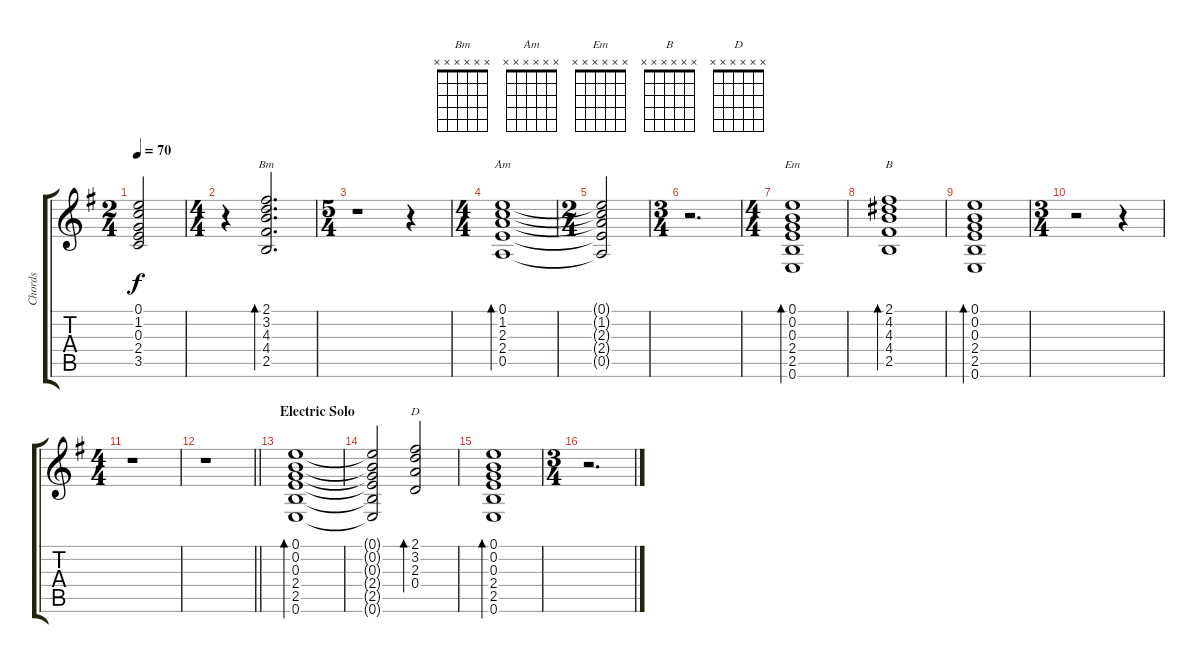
\track ("Chords" "Chords") {instrument acousticguitarsteel}
\staff {score tabs}
\tuning (E4 B3 G3 D3 A2 E2) {hide}
\chord ("Bm" x x x x x x)
\chord ("Am" x x x x x x)
\chord ("Em" x x x x x x)
\chord ("B" x x x x x x)
\chord ("D" x x x x x x)
\ts (2 4)
\tempo 70
\clef g2
\ks eminor
(0.1{t} 1.2{t} 0.3{t} 2.4{t} 3.5{t}).2{dy f} |
\ts (4 4)
r.4 (2.1 3.2 4.3 4.4 2.5).2{d bd 240 ch "Bm"} |
\ts (5 4)
r.1 r.4 |
\ts (4 4)
(0.1 1.2 2.3 2.4 0.5).1{bd 240 ch "Am"} |
\ts (2 4)
(0.1{t} 1.2{t} 2.3{t} 2.4{t} 0.5{t}).2 |
\ts (3 4)
r.2{d} |
\ts (4 4)
(0.1 0.2 0.3 2.4 2.5 0.6).1{bd 240 ch "Em"} |
(2.1 4.2 4.3 4.4 2.5).1{bd 240 ch "B"} |
(0.1 0.2 0.3 2.4 2.5 0.6).1{bd 240} |
\ts (3 4)
r.2 r.4 |
\ts (4 4)
r.1 |
\barLineRight lightlight
r.1 |
\section ("" "Electric Solo")
(0.1 0.2 0.3 2.4 2.5 0.6).1{bd 240} |
(0.1{t} 0.2{t} 0.3{t} 2.4{t} 2.5{t} 0.6{t}).2 (2.1 3.2 2.3 0.4).2{bd 240 ch "D"} |
(0.1 0.2 0.3 2.4 2.5 0.6).1{bd 240} |
\ts (3 4)
r.2{d}
